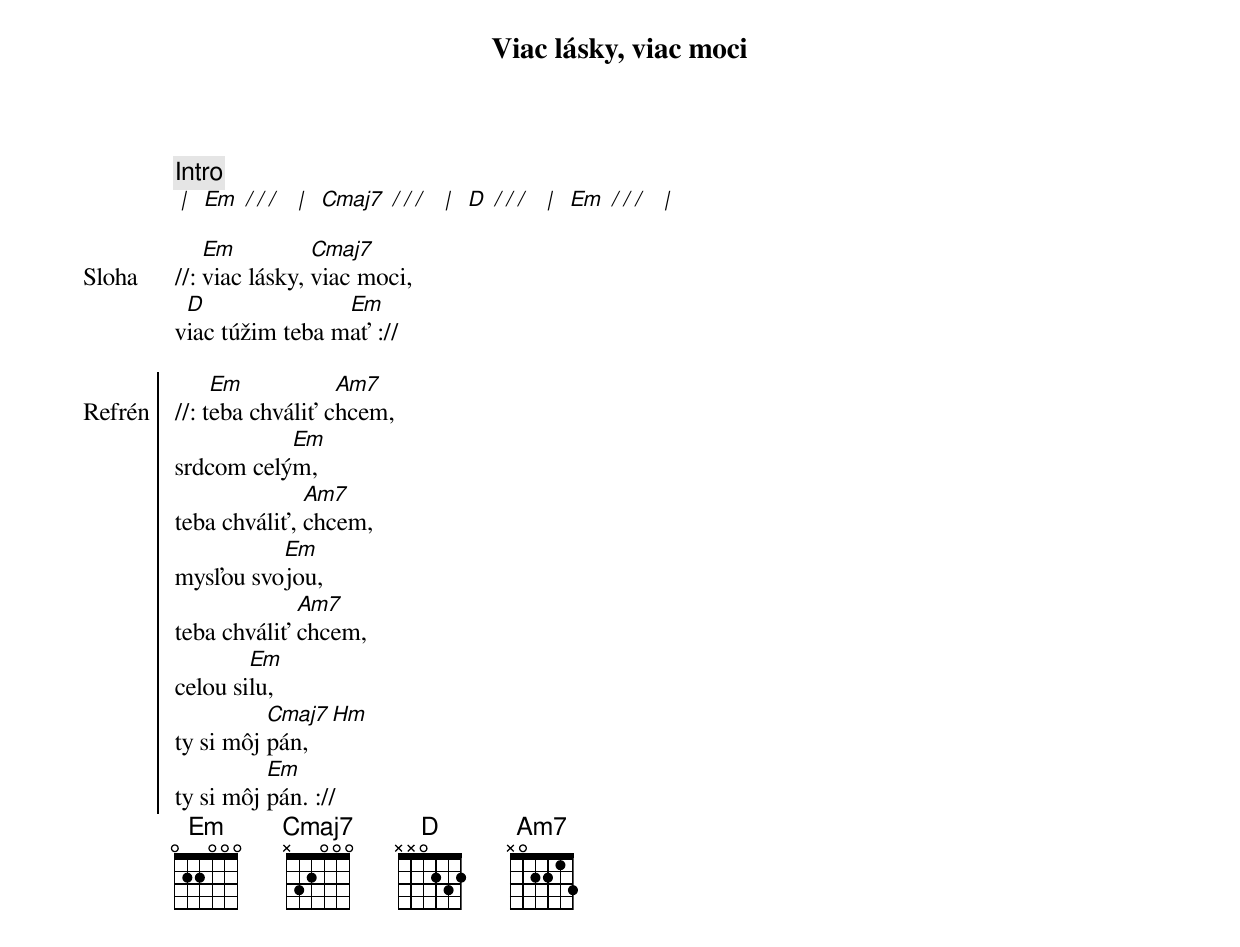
{title: Viac lásky, viac moci}

{comment: Intro}
[* | ] [Em][* / / / ] [* | ] [Cmaj7][* / / / ] [* | ] [D][* / / / ] [* | ] [Em][* / / / ] [* | ]

{sov: Sloha}
//: [Em]viac lásky, [Cmaj7]viac moci,
v[D]iac túžim teba m[Em]ať ://
{eov}

{soc: Refrén}
//: t[Em]eba chváliť c[Am7]hcem,
srdcom celý[Em]m,
teba chváliť, [Am7]chcem,
mysľou svo[Em]jou,
teba chváliť [Am7]chcem,
celou si[Em]lu,
ty si môj [Cmaj7]pán,   [Hm]
ty si môj [Em]pán. ://
{eoc}
